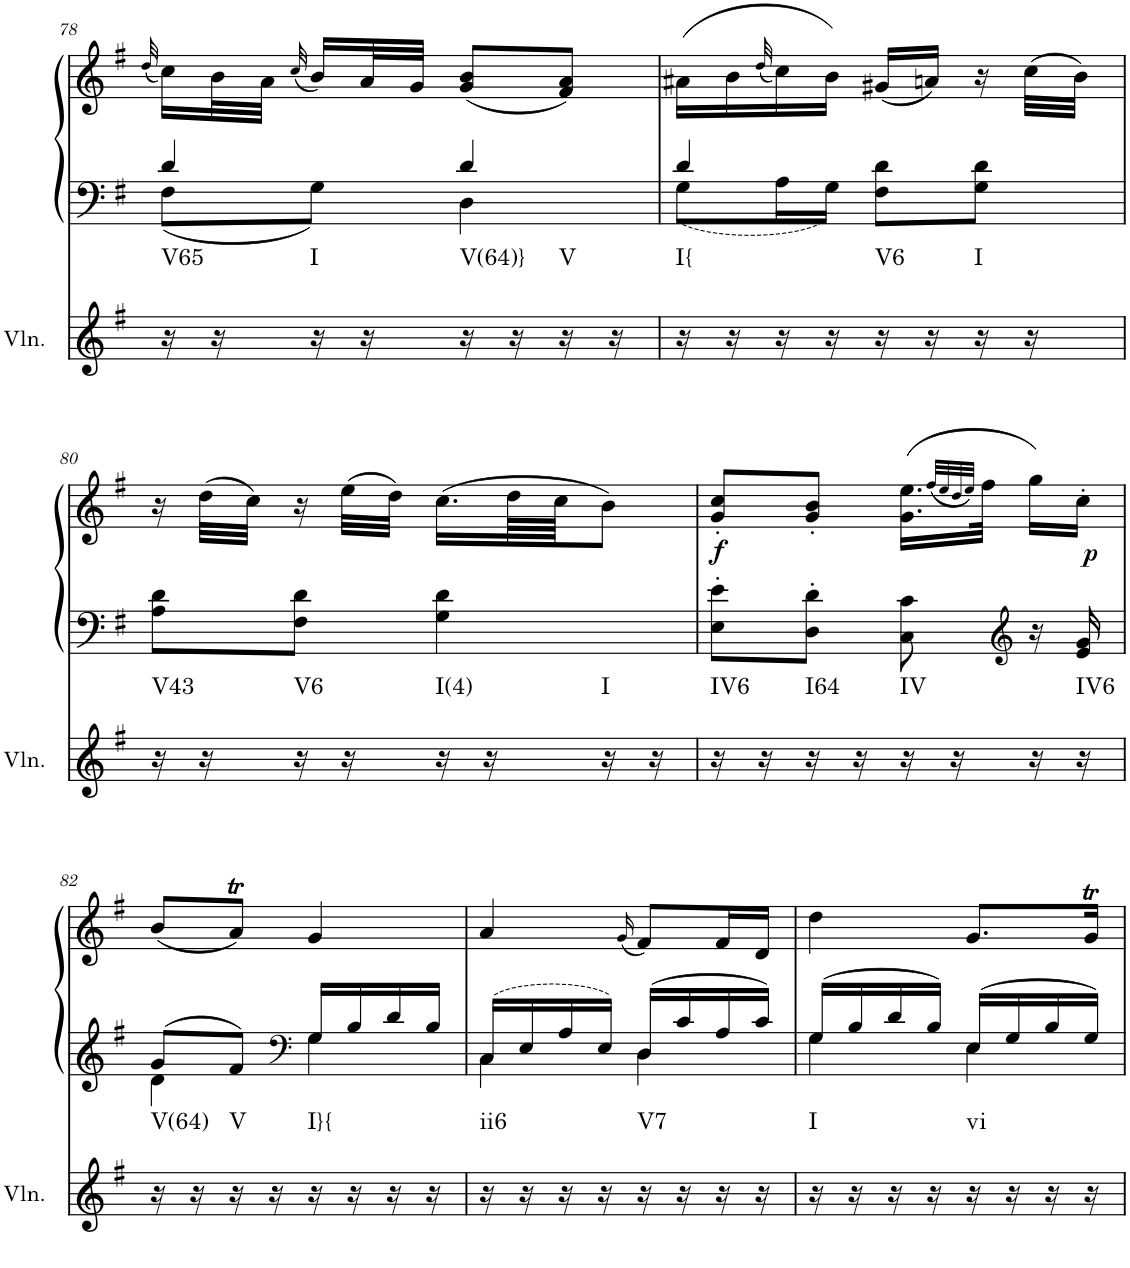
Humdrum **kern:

**kern	**harte	**kern	**kern	**dynam
*part2	*part2	*part1	*part1	*part1
*staff3	*	*staff2	*staff1	*staff1/2
*I"Violin	*	*I"Klavier linke Hand	*	*
*I'Vln.	*	*	*	*
!!LO:PB:g=z
*clefG2	*	*clefF4	*clefG2	*
*k[f#]	*	*k[f#]	*k[f#]	*
*M2/4	*	*M2/4	*M2/4	*
=78	=78	=78	=78	=78
.	.	.	(32qdd/	.
*	*	*^	*	*
!	!LO:H:kt=V65	!	!	!	!
16r	N	4d/	8F#\L	16cc\LL)	.
16r	.	.	.	32b\L	.
.	.	.	.	32a\JJJ	.
.	.	.	.	(32qcc/	.
!	!LO:H:kt=I	!	!	!	!
16r	N	.	8G\J	16b/LL)	.
16r	.	.	.	32a/L	.
.	.	.	.	32g/JJJ	.
!	!LO:H:kt=V(64)}	!	!	!	!
16r	N	4d/	4D\	(8g/ 8b/L	.
16r	.	.	.	.	.
!	!LO:H:kt=V	!	!	!	!
16r	N	.	.	8f#/ 8a/J)	.
16r	.	.	.	.	.
=79	=79	=79	=79	=79	=79
!	!LO:H:kt=I{	!	!	!	!
16r	N	4d/	8G\L	(16a#X\LL	.
16r	.	.	.	16b\	.
.	.	.	.	(32qdd/	.
16r	.	.	16A\L	16cc\)	.
16r	.	.	16G\JJ	16b\JJ)	.
!	!LO:H:kt=V6	!	!	!	!
16r	N	8F#\ 8d\L	4ryy	(16g#X/LL	.
16r	.	.	.	16an/JJ)	.
!	!LO:H:kt=I	!	!	!	!
16r	N	8G\ 8d\J	.	16r	.
16r	.	.	.	(32cc\LLL	.
.	.	.	.	32b\JJJ)	.
*	*	*v	*v	*	*
!!LO:LB:g=z
=80	=80	=80	=80	=80
!	!LO:H:kt=V43	!	!	!
16r	N	8A\ 8d\L	16r	.
16r	.	.	(32dd\LLL	.
.	.	.	32cc\JJJ)	.
!	!LO:H:kt=V6	!	!	!
16r	N	8F#\ 8d\J	16r	.
16r	.	.	(32ee\LLL	.
.	.	.	32dd\JJJ)	.
!	!LO:H:kt=I(4)	!	!	!
16r	N	4G\ 4d\	(16.cc\LL	.
16r	.	.	.	.
.	.	.	64dd\LL	.
.	.	.	64cc\JJJ	.
!	!LO:H:kt=I	!	!	!
16r	N	.	8b\J)	.
16r	.	.	.	.
=81	=81	=81	=81	=81
!	!LO:H:kt=IV6	!	!	!LO:DY:b
16r	N	8E\' 8e\'L	8g/' 8cc/'L	f
16r	.	.	.	.
!	!LO:H:kt=I64	!	!	!
16r	N	8D\' 8d\'J	8g/' 8b/'J	.
16r	.	.	.	.
!	!LO:H:kt=IV	!	!	!
16r	N	8C\ 8c\	(16.g\ 16.ee\LL	.
16r	.	.	.	.
.	.	.	(32qff#/LLL	.
.	.	.	32qee/	.
.	.	.	32qdd/	.
.	.	.	32qee/JJJ)	.
.	.	.	32ff#\JJk	.
*	*	*clefG2	*	*
16r	.	16r	16gg\LL)	.
!	!LO:H:kt=IV6	!	!	!LO:DY:b
16r	N	16e/ 16g/	16cc'\JJ	p
!!LO:LB:g=z
=82	=82	=82	=82	=82
*	*	*^	*	*
!	!LO:H:kt=V(64)	!	!	!	!
16r	N	8g/L	4d\	(8b/L	.
16r	.	.	.	.	.
!	!LO:H:kt=V	!	!	!	!
16r	N	8f#/J	.	8aT/J)	.
16r	.	.	.	.	.
*	*	*clefF4	*	*	*
!	!LO:H:kt=I}{	!	!	!	!
16r	N	16G/LL	4G\	4g/	.
16r	.	16B/	.	.	.
16r	.	16d/	.	.	.
16r	.	16B/JJ	.	.	.
=83	=83	=83	=83	=83	=83
!	!LO:H:kt=ii6	!	!	!	!
16r	N	16C/LL	4C\	4a/	.
16r	.	16E/	.	.	.
16r	.	16A/	.	.	.
16r	.	16E/JJ	.	.	.
.	.	.	.	(16qg/	.
!	!LO:H:kt=V7	!	!	!	!
16r	N	16D/LL	4D\	8f#/L)	.
16r	.	16c/	.	.	.
16r	.	16A/	.	16f#/L	.
16r	.	16c/JJ	.	16d/JJ	.
=84	=84	=84	=84	=84	=84
!	!LO:H:kt=I	!	!	!	!
16r	N	16G/LL	4G\	4dd\	.
16r	.	16B/	.	.	.
16r	.	16d/	.	.	.
16r	.	16B/JJ	.	.	.
!	!LO:H:kt=vi	!	!	!	!
16r	N	16E/LL	4E\	8.g/L	.
16r	.	16G/	.	.	.
16r	.	16B/	.	.	.
16r	.	16G/JJ	.	16gT/Jk	.
*	*	*v	*v	*	*
=	=	=	=	=
*-	*-	*-	*-	*-
